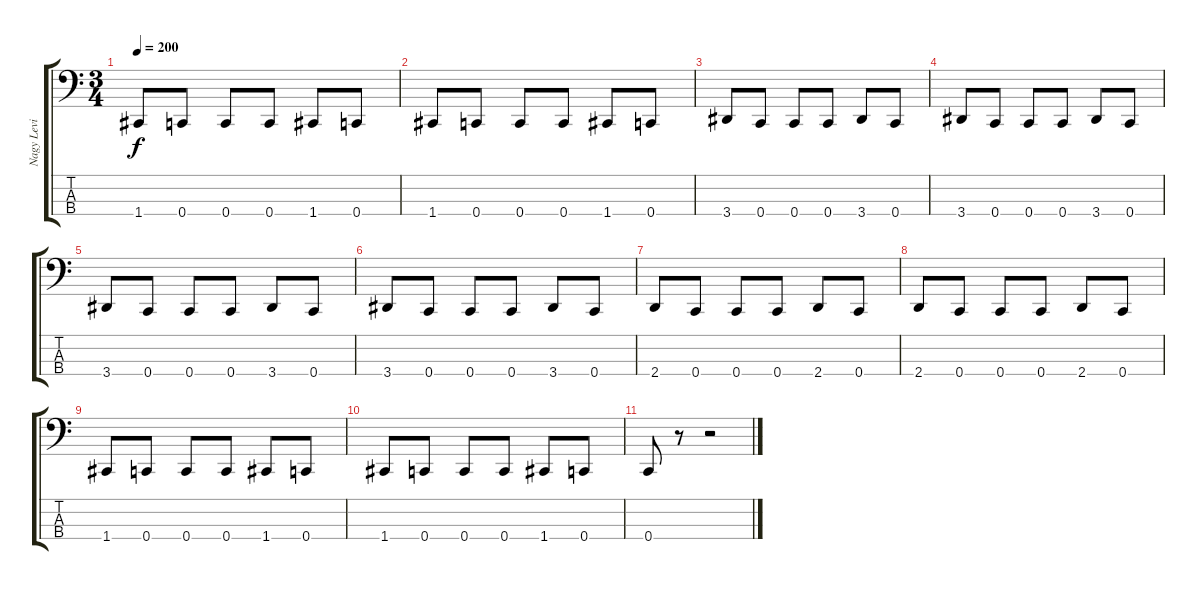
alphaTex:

\track ("Nagy Levi" "Nagy Levi") {instrument electricbassfinger}
\staff {score tabs}
\tuning (F2 C2 G1 C1) {hide}
\ts (3 4)
\tempo 200
\clef f4
\ks c
1.4.8{dy f} 0.4.8 0.4.8 0.4.8 1.4.8 0.4.8 |
1.4.8 0.4.8 0.4.8 0.4.8 1.4.8 0.4.8 |
3.4.8 0.4.8 0.4.8 0.4.8 3.4.8 0.4.8 |
3.4.8 0.4.8 0.4.8 0.4.8 3.4.8 0.4.8 |
3.4.8 0.4.8 0.4.8 0.4.8 3.4.8 0.4.8 |
3.4.8 0.4.8 0.4.8 0.4.8 3.4.8 0.4.8 |
2.4.8 0.4.8 0.4.8 0.4.8 2.4.8 0.4.8 |
2.4.8 0.4.8 0.4.8 0.4.8 2.4.8 0.4.8 |
1.4.8 0.4.8 0.4.8 0.4.8 1.4.8 0.4.8 |
1.4.8 0.4.8 0.4.8 0.4.8 1.4.8 0.4.8 |
0.4.8 r.8 r.2
